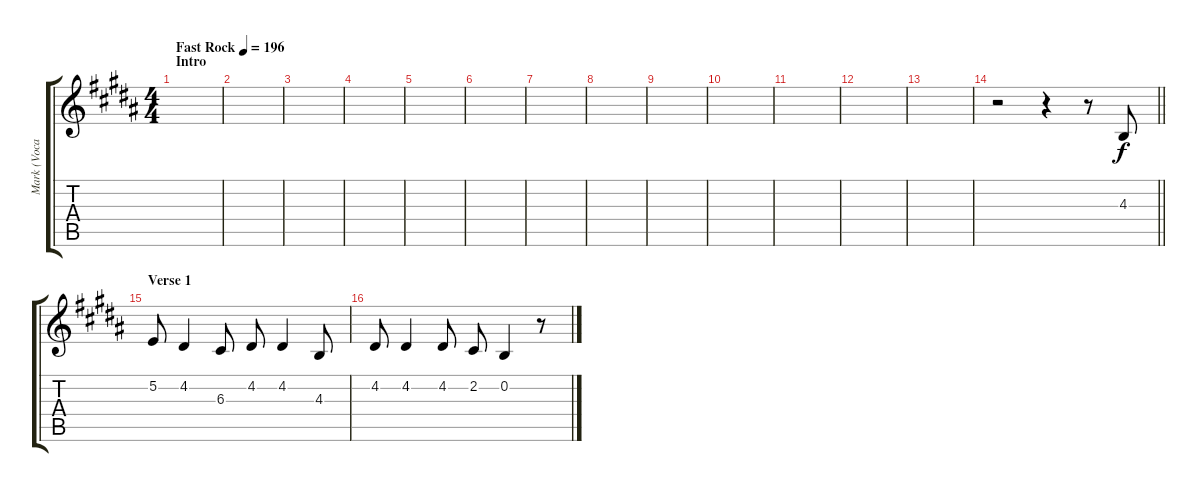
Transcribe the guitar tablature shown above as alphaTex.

\track ("Mark (Vocal)" "Mark (Voca") {instrument lead2sawtooth}
\staff {score tabs}
\tuning (E4 B3 G3 D3 A2 E2) {hide}
\ts (4 4)
\section ("" "Intro")
\tempo (196 "Fast Rock")
\clef g2
\ks b
|
|
|
|
|
|
|
|
|
|
|
|
|
\barLineRight lightlight
r.2 r.4 r.8 4.3.8 |
\section ("" "Verse 1")
5.2.8 4.2.4 6.3.8 4.2.8 4.2.4 4.3.8 |
4.2.8 4.2.4 4.2.8 2.2.8 0.2.4 r.8
